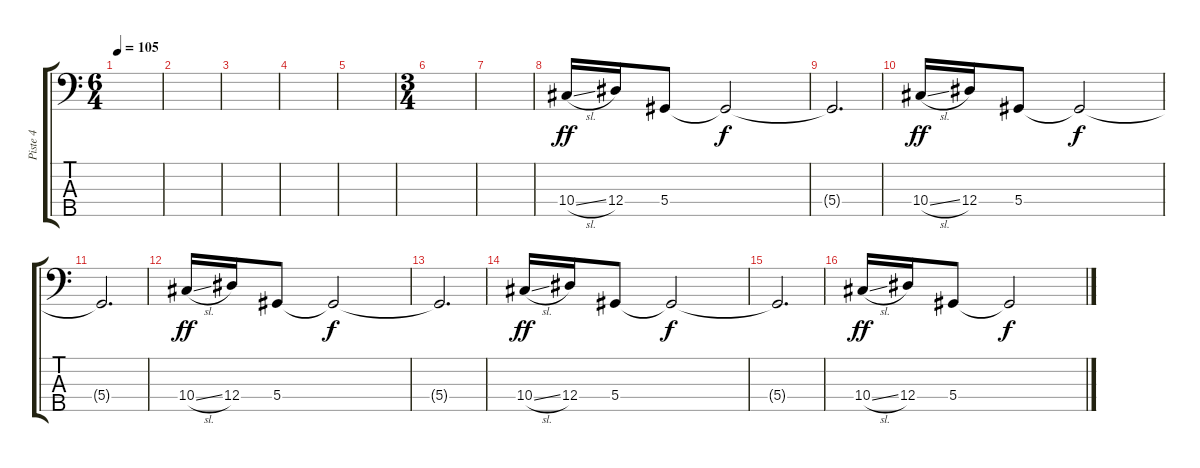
\track ("Piste 4" "Piste 4") {instrument electricbassfinger}
\staff {score tabs}
\tuning (Gb2 Db2 Ab1 Eb1 Bb0) {hide}
\ts (6 4)
\tempo 105
\clef f4
\ks c
|
|
|
|
|
\ts (3 4)
|
|
10.4{sl}.16{dy ff} 12.4.16 5.4.8 5.4{t}.2{dy f} |
5.4{t}.2{d} |
10.4{sl}.16{dy ff} 12.4.16 5.4.8 5.4{t}.2{dy f} |
5.4{t}.2{d} |
10.4{sl}.16{dy ff} 12.4.16 5.4.8 5.4{t}.2{dy f} |
5.4{t}.2{d} |
10.4{sl}.16{dy ff} 12.4.16 5.4.8 5.4{t}.2{dy f} |
5.4{t}.2{d} |
10.4{sl}.16{dy ff} 12.4.16 5.4.8 5.4{t}.2{dy f}
